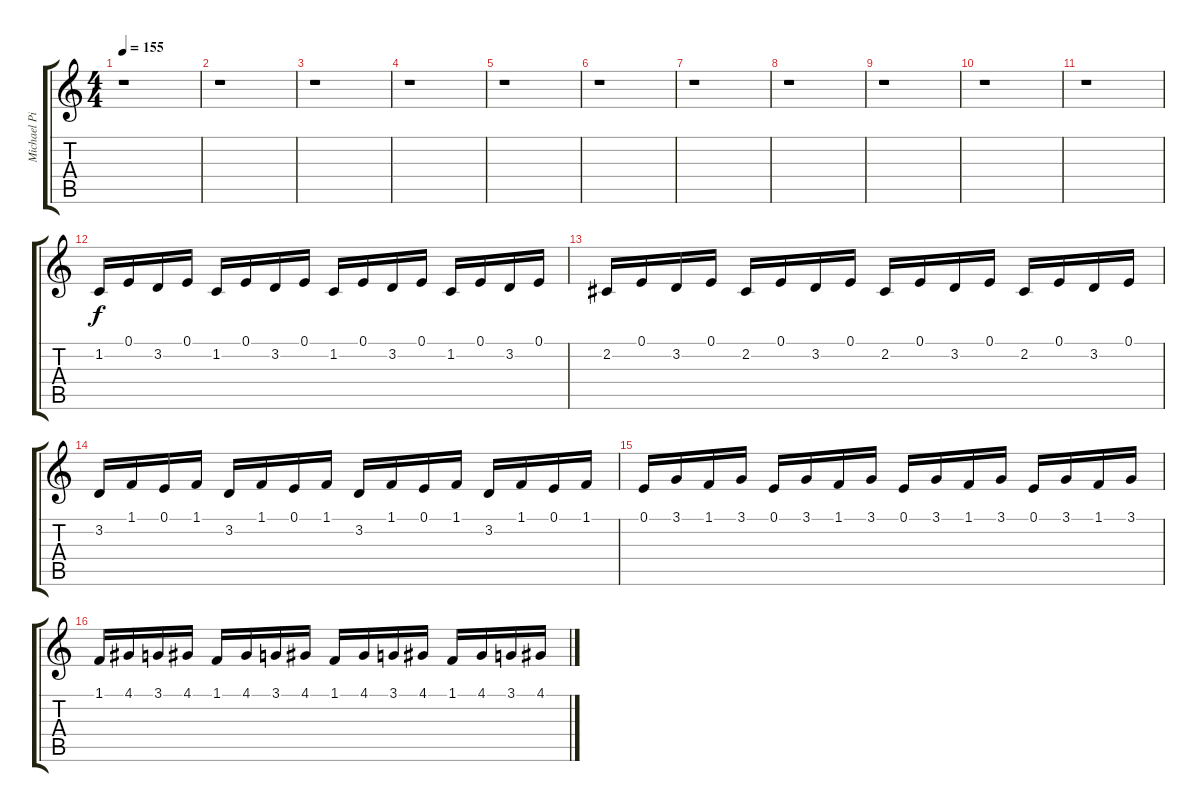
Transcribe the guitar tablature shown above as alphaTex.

\track ("Michael Pinnella" "Michael Pi") {instrument drawbarorgan}
\staff {score tabs}
\tuning (E4 B3 G3 D3 A2 E2) {hide}
\ts (4 4)
\tempo 155
\clef g2
\ks c
r.1{dy f} |
r.1 |
r.1 |
r.1 |
r.1 |
r.1 |
r.1 |
r.1 |
r.1 |
r.1 |
r.1 |
1.2.16 0.1.16 3.2.16 0.1.16 1.2.16 0.1.16 3.2.16 0.1.16 1.2.16 0.1.16 3.2.16 0.1.16 1.2.16 0.1.16 3.2.16 0.1.16 |
2.2.16 0.1.16 3.2.16 0.1.16 2.2.16 0.1.16 3.2.16 0.1.16 2.2.16 0.1.16 3.2.16 0.1.16 2.2.16 0.1.16 3.2.16 0.1.16 |
3.2.16 1.1.16 0.1.16 1.1.16 3.2.16 1.1.16 0.1.16 1.1.16 3.2.16 1.1.16 0.1.16 1.1.16 3.2.16 1.1.16 0.1.16 1.1.16 |
0.1.16 3.1.16 1.1.16 3.1.16 0.1.16 3.1.16 1.1.16 3.1.16 0.1.16 3.1.16 1.1.16 3.1.16 0.1.16 3.1.16 1.1.16 3.1.16 |
1.1.16 4.1.16 3.1.16 4.1.16 1.1.16 4.1.16 3.1.16 4.1.16 1.1.16 4.1.16 3.1.16 4.1.16 1.1.16 4.1.16 3.1.16 4.1.16
